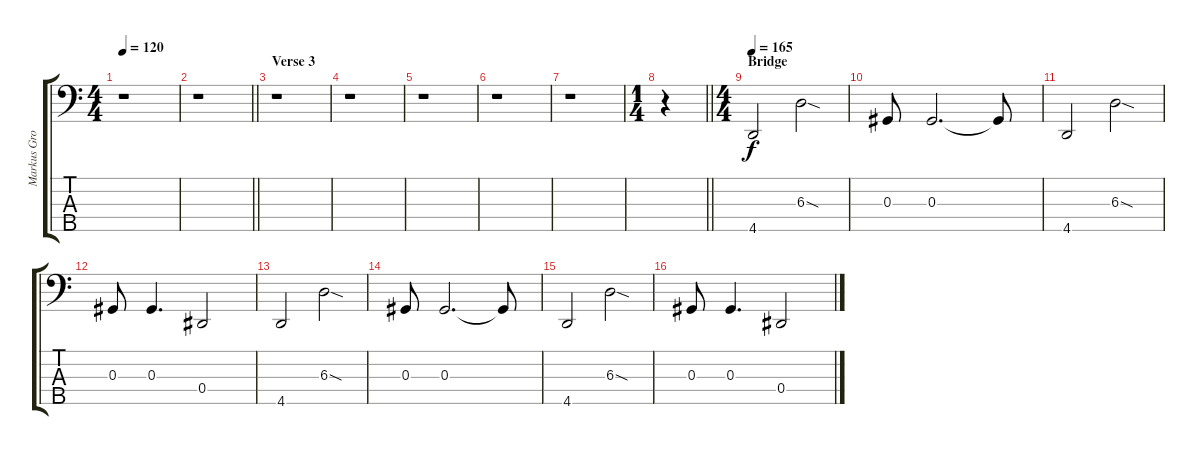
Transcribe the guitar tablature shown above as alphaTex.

\track ("Markus Grosskopf" "Markus Gro") {instrument electricbasspick}
\staff {score tabs}
\tuning (Gb2 Db2 Ab1 Eb1 Bb0) {hide}
\ts (4 4)
\tempo 120
\clef f4
\ks c
r.1{dy f} |
\barLineRight lightlight
r.1 |
\section ("" "Verse 3")
r.1 |
r.1 |
r.1 |
r.1 |
r.1 |
\ts (1 4)
\barLineRight lightlight
r.4 |
\ts (4 4)
\section ("" "Bridge")
\tempo 165
4.5.2 6.3{sod}.2 |
0.3.8 0.3.2{d} 0.3{t}.8 |
4.5.2 6.3{sod}.2 |
0.3.8 0.3.4{d} 0.4.2 |
4.5.2 6.3{sod}.2 |
0.3.8 0.3.2{d} 0.3{t}.8 |
4.5.2 6.3{sod}.2 |
0.3.8 0.3.4{d} 0.4.2
